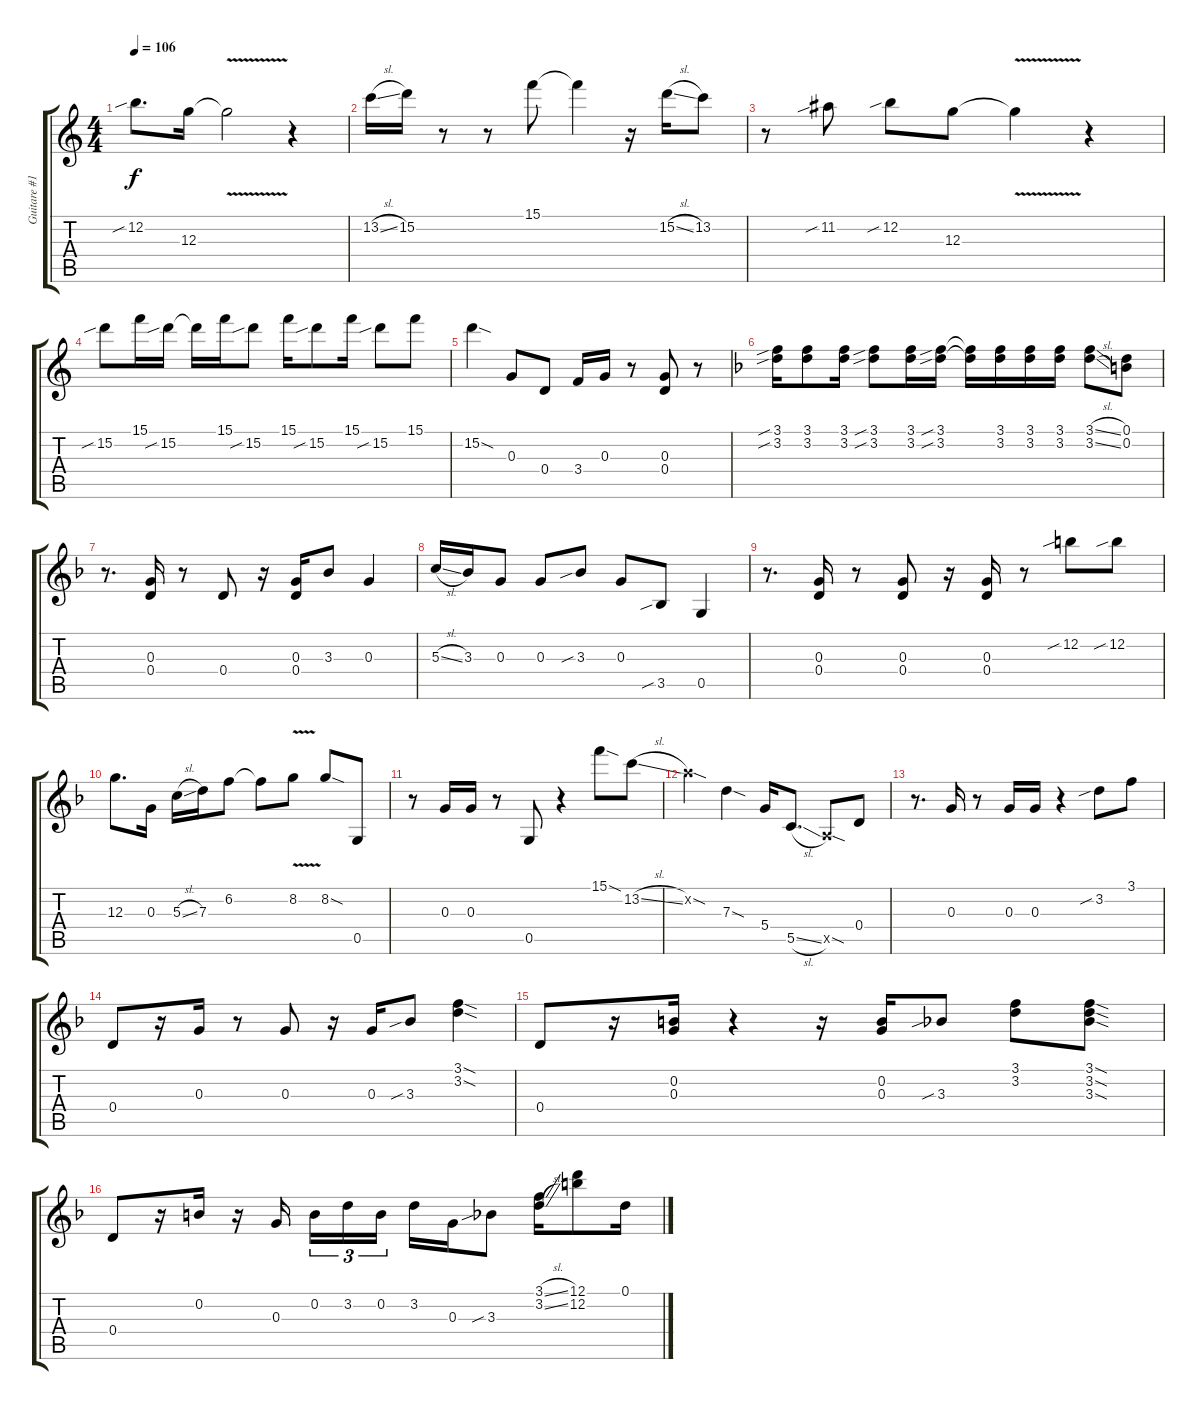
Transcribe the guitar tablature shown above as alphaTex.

\track ("Guitare #1" "Guitare #1") {instrument distortionguitar}
\staff {score tabs}
\tuning (D4 B3 G3 D3 G2 D2) {hide}
\ts (4 4)
\tempo 106
\clef g2
\ks c
12.2{sib}.8{d dy f} 12.3.16 12.3{v t}.2 r.4 |
13.2{sl}.16 15.2.16 r.8 r.8 15.1.8 15.1{t}.4 r.16 15.2{sl}.16 13.2.8 |
r.8 11.2{sib}.8 12.2{sib}.8 12.3.8 12.3{v t}.4 r.4 |
15.2{sib}.8 15.1.16 15.2{sib}.16 15.2{t}.16 15.1.16 15.2{sib}.8 15.1.16 15.2{sib}.8 15.1.16 15.2{sib}.8 15.1.8 |
15.2{sod}.4 0.3.8 0.4.8 3.4.16 0.3.16 r.8 (0.3 0.4).8 r.8 |
\ks f
(3.1{sib} 3.2{sib}).16 (3.1 3.2).8 (3.1 3.2).16 (3.1{sib} 3.2{sib}).8 (3.1 3.2).16 (3.1{sib} 3.2{sib}).16 (3.1{t} 3.2{t}).16 (3.1 3.2).16 (3.1 3.2).16 (3.1 3.2).16 (3.1{sl} 3.2{sl}).8 (0.1 0.2).8 |
r.8{d} (0.3 0.4).16 r.8 0.4.8 r.16 (0.3 0.4).16 3.3.8 0.3.4 |
5.3{sl}.16 3.3.16 0.3.8 0.3.8 3.3{sib}.8 0.3.8 3.5{sib}.8 0.5.4 |
r.8{d} (0.3 0.4).16 r.8 (0.3 0.4).8 r.16 (0.3 0.4).16 r.8 12.2{sib}.8 12.2{sib}.8 |
12.3.8{d} 0.3.16 5.3{sl}.16 7.3.16 6.2.8 6.2{t}.8 8.2{v}.8 8.2{sod}.8 0.5.8 |
r.8 0.3.16 0.3.16 r.8 0.5.8 r.4 15.1{sod}.8 13.2{sl}.8 |
10.2{sod x}.4 7.3{sod}.4 5.4.16 5.5{sl}.8{d} 2.5{sod x}.8 0.4.8 |
r.8{d} 0.3.16 r.8 0.3.16 0.3.16 r.4 3.2{sib}.8 3.1.8 |
0.4.8 r.16 0.3.16 r.8 0.3.8 r.16 0.3.16 3.3{sib}.8 (3.1{sod} 3.2{sod}).4 |
0.4.8 r.16 (0.2 0.3).16 r.4 r.16 (0.2 0.3).16 3.3{sib}.8 (3.1 3.2).8 (3.1{sod} 3.2{sod} 3.3{sod}).8 |
0.4.8 r.16 0.2.16 r.16 0.3.16 0.2.16{tu (3 2)} 3.2.16{tu (3 2)} 0.2.16{tu (3 2)} 3.2.16 0.3.16 3.3{sib}.8 (3.1{sl} 3.2{sl}).16 (12.1 12.2).8 0.1.16
